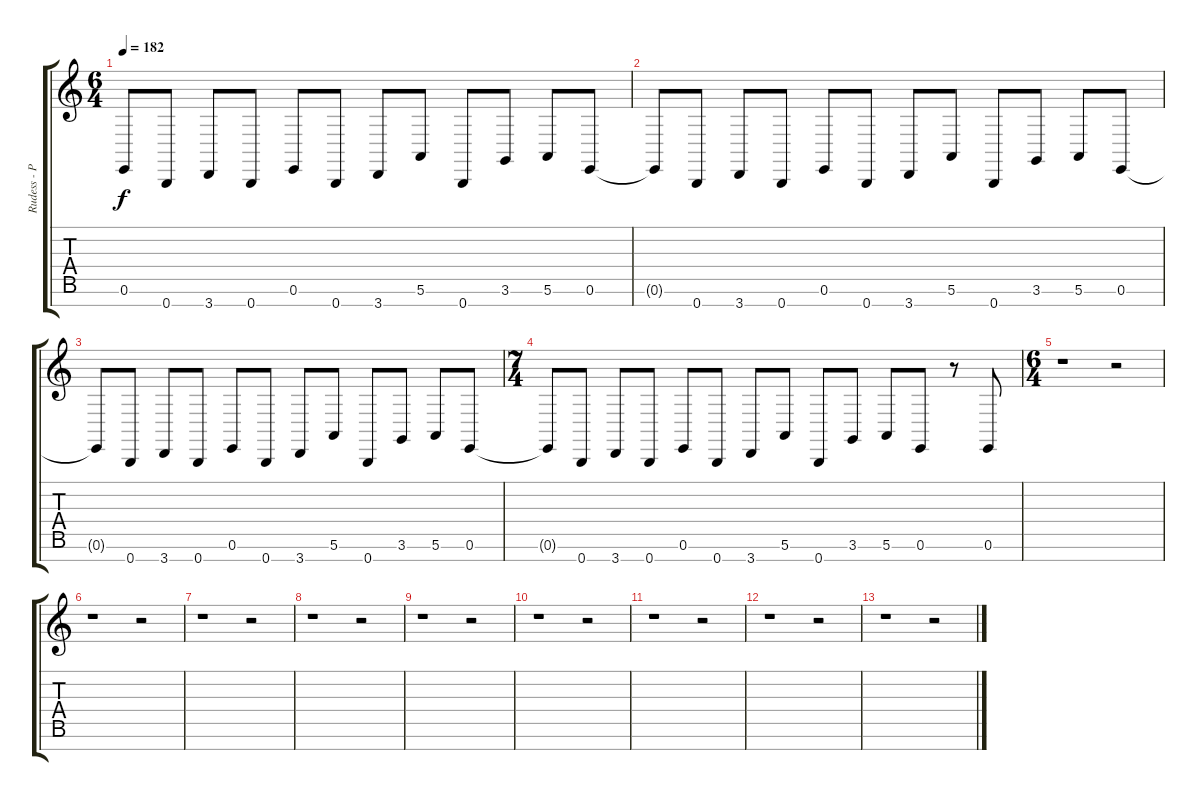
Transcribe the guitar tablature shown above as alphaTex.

\track ("Rudess - Piano 1" "Rudess - P") {instrument acousticgrandpiano}
\staff {score tabs}
\tuning (E4 B3 G3 D3 A2 E2 B1) {hide}
\ts (6 4)
\tempo 182
\clef g2
\ks c
0.6{t}.8{dy f} 0.7.8 3.7.8 0.7.8 0.6.8 0.7.8 3.7.8 5.6.8 0.7.8 3.6.8 5.6.8 0.6.8 |
0.6{t}.8 0.7.8 3.7.8 0.7.8 0.6.8 0.7.8 3.7.8 5.6.8 0.7.8 3.6.8 5.6.8 0.6.8 |
0.6{t}.8 0.7.8 3.7.8 0.7.8 0.6.8 0.7.8 3.7.8 5.6.8 0.7.8 3.6.8 5.6.8 0.6.8 |
\ts (7 4)
0.6{t}.8 0.7.8 3.7.8 0.7.8 0.6.8 0.7.8 3.7.8 5.6.8 0.7.8 3.6.8 5.6.8 0.6.8 r.8 0.6.8 |
\ts (6 4)
r.1 r.2 |
r.1 r.2 |
r.1 r.2 |
r.1 r.2 |
r.1 r.2 |
r.1 r.2 |
r.1 r.2 |
r.1 r.2 |
r.1 r.2
